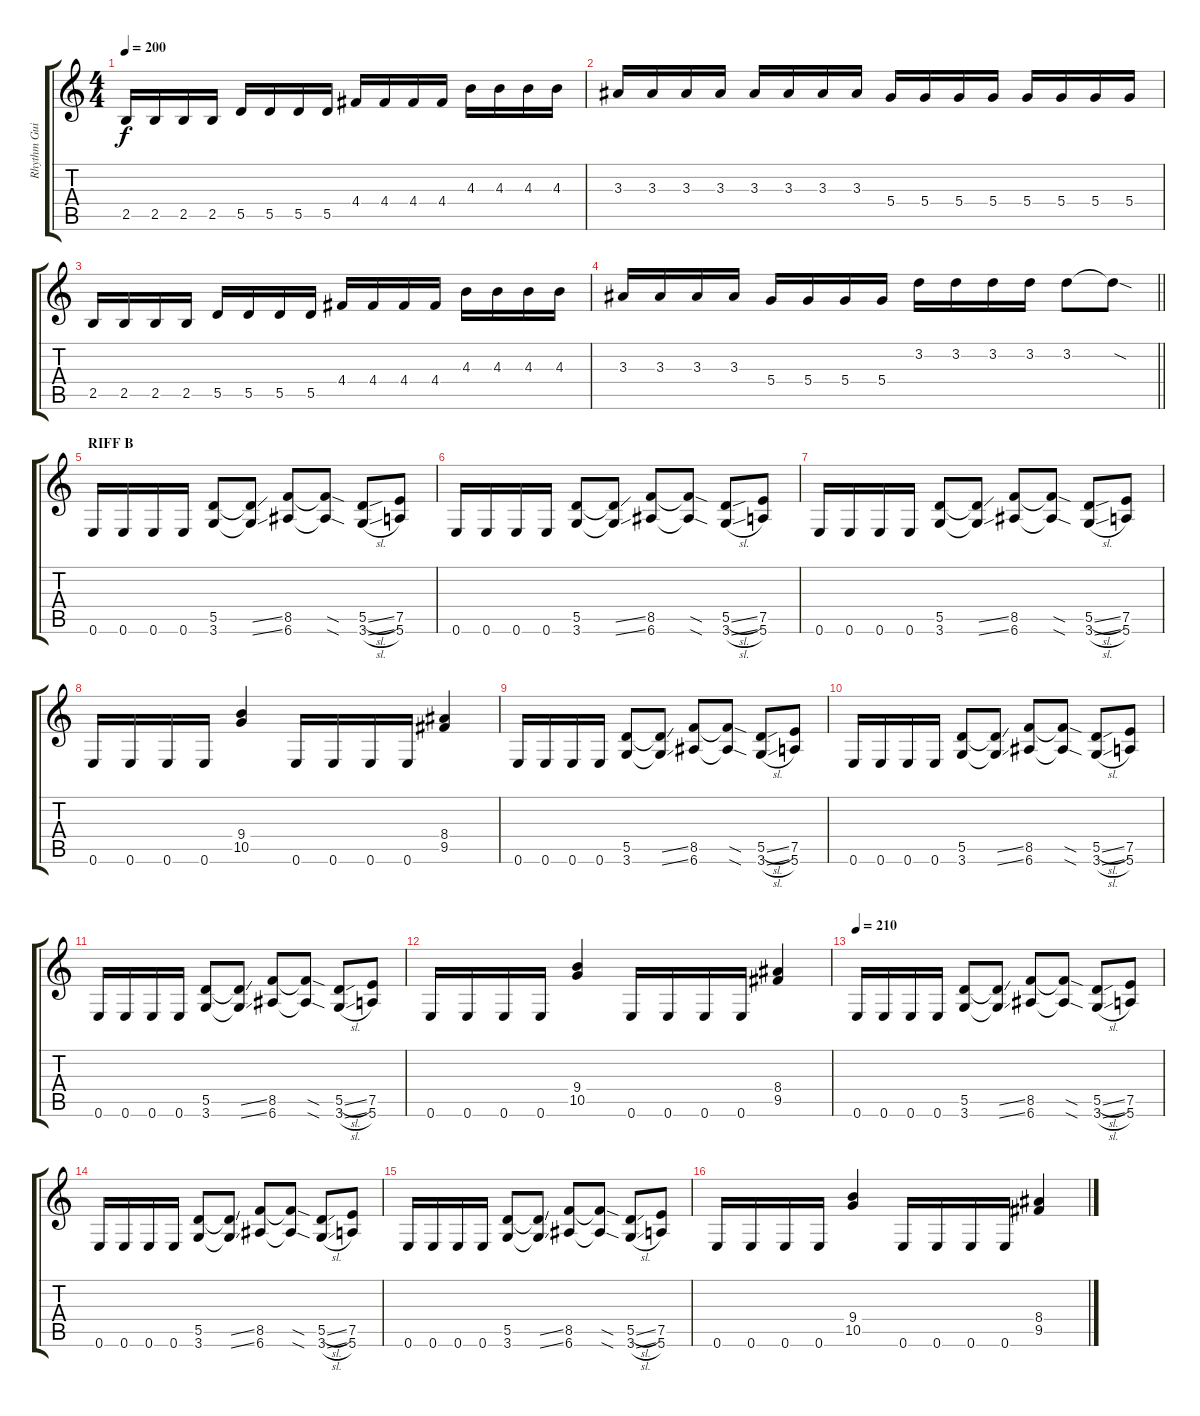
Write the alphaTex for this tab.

\track ("Rhythm Guitar 1 - John Laux" "Rhythm Gui") {instrument distortionguitar}
\staff {score tabs}
\tuning (E4 B3 G3 D3 A2 E2) {hide}
\ts (4 4)
\tempo 200
\clef g2
\ks c
2.5.16{dy f} 2.5.16 2.5.16 2.5.16 5.5.16 5.5.16 5.5.16 5.5.16 4.4.16 4.4.16 4.4.16 4.4.16 4.3.16 4.3.16 4.3.16 4.3.16 |
3.3.16 3.3.16 3.3.16 3.3.16 3.3.16 3.3.16 3.3.16 3.3.16 5.4.16 5.4.16 5.4.16 5.4.16 5.4.16 5.4.16 5.4.16 5.4.16 |
2.5.16 2.5.16 2.5.16 2.5.16 5.5.16 5.5.16 5.5.16 5.5.16 4.4.16 4.4.16 4.4.16 4.4.16 4.3.16 4.3.16 4.3.16 4.3.16 |
\barLineRight lightlight
3.3.16 3.3.16 3.3.16 3.3.16 5.4.16 5.4.16 5.4.16 5.4.16 3.2.16 3.2.16 3.2.16 3.2.16 3.2.8 3.2{sod t}.8 |
\section ("" "RIFF B")
0.6.16 0.6.16 0.6.16 0.6.16 (5.5 3.6).8 (5.5{ss t} 3.6{ss t}).8 (8.5 6.6).8 (8.5{sod t} 6.6{sod t}).8 (5.5{sl} 3.6{sl}).8 (7.5 5.6).8 |
0.6.16 0.6.16 0.6.16 0.6.16 (5.5 3.6).8 (5.5{ss t} 3.6{ss t}).8 (8.5 6.6).8 (8.5{sod t} 6.6{sod t}).8 (5.5{sl} 3.6{sl}).8 (7.5 5.6).8 |
0.6.16 0.6.16 0.6.16 0.6.16 (5.5 3.6).8 (5.5{ss t} 3.6{ss t}).8 (8.5 6.6).8 (8.5{sod t} 6.6{sod t}).8 (5.5{sl} 3.6{sl}).8 (7.5 5.6).8 |
0.6.16 0.6.16 0.6.16 0.6.16 (9.4 10.5).4 0.6.16 0.6.16 0.6.16 0.6.16 (8.4 9.5).4 |
0.6.16 0.6.16 0.6.16 0.6.16 (5.5 3.6).8 (5.5{ss t} 3.6{ss t}).8 (8.5 6.6).8 (8.5{sod t} 6.6{sod t}).8 (5.5{sl} 3.6{sl}).8 (7.5 5.6).8 |
0.6.16 0.6.16 0.6.16 0.6.16 (5.5 3.6).8 (5.5{ss t} 3.6{ss t}).8 (8.5 6.6).8 (8.5{sod t} 6.6{sod t}).8 (5.5{sl} 3.6{sl}).8 (7.5 5.6).8 |
0.6.16 0.6.16 0.6.16 0.6.16 (5.5 3.6).8 (5.5{ss t} 3.6{ss t}).8 (8.5 6.6).8 (8.5{sod t} 6.6{sod t}).8 (5.5{sl} 3.6{sl}).8 (7.5 5.6).8 |
0.6.16 0.6.16 0.6.16 0.6.16 (9.4 10.5).4 0.6.16 0.6.16 0.6.16 0.6.16 (8.4 9.5).4 |
\tempo 210
0.6.16 0.6.16 0.6.16 0.6.16 (5.5 3.6).8 (5.5{ss t} 3.6{ss t}).8 (8.5 6.6).8 (8.5{sod t} 6.6{sod t}).8 (5.5{sl} 3.6{sl}).8 (7.5 5.6).8 |
0.6.16 0.6.16 0.6.16 0.6.16 (5.5 3.6).8 (5.5{ss t} 3.6{ss t}).8 (8.5 6.6).8 (8.5{sod t} 6.6{sod t}).8 (5.5{sl} 3.6{sl}).8 (7.5 5.6).8 |
0.6.16 0.6.16 0.6.16 0.6.16 (5.5 3.6).8 (5.5{ss t} 3.6{ss t}).8 (8.5 6.6).8 (8.5{sod t} 6.6{sod t}).8 (5.5{sl} 3.6{sl}).8 (7.5 5.6).8 |
0.6.16 0.6.16 0.6.16 0.6.16 (9.4 10.5).4 0.6.16 0.6.16 0.6.16 0.6.16 (8.4 9.5).4
